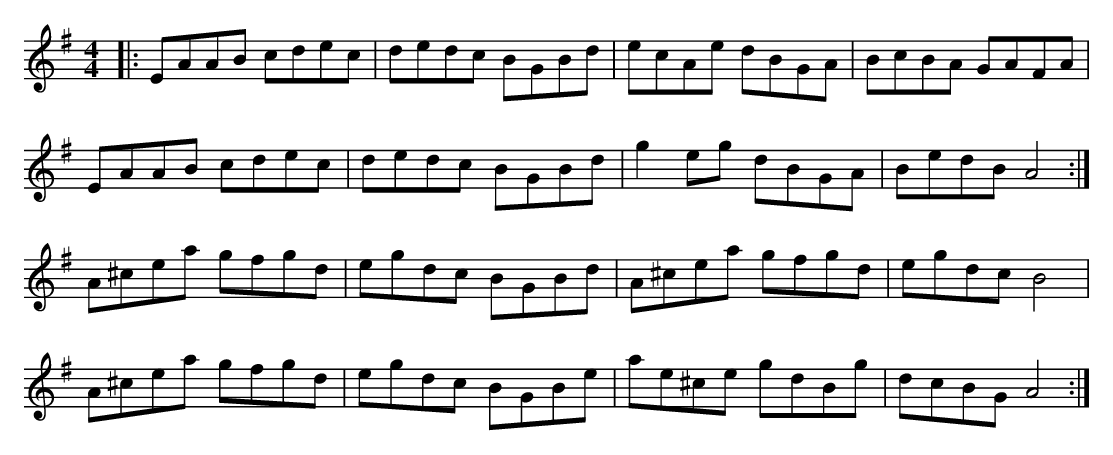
X:1
M:4/4
K:Emin
|:EAAB cdec|dedc BGBd|ecAe dBGA|BcBA GAFA|
EAAB cdec|dedc BGBd|g2eg dBGA|BedB A4:|
A^cea gfgd|egdc BGBd|A^cea gfgd|egdc B4|
A^cea gfgd|egdc BGBe|ae^ce gdBg|dcBG A4:|
